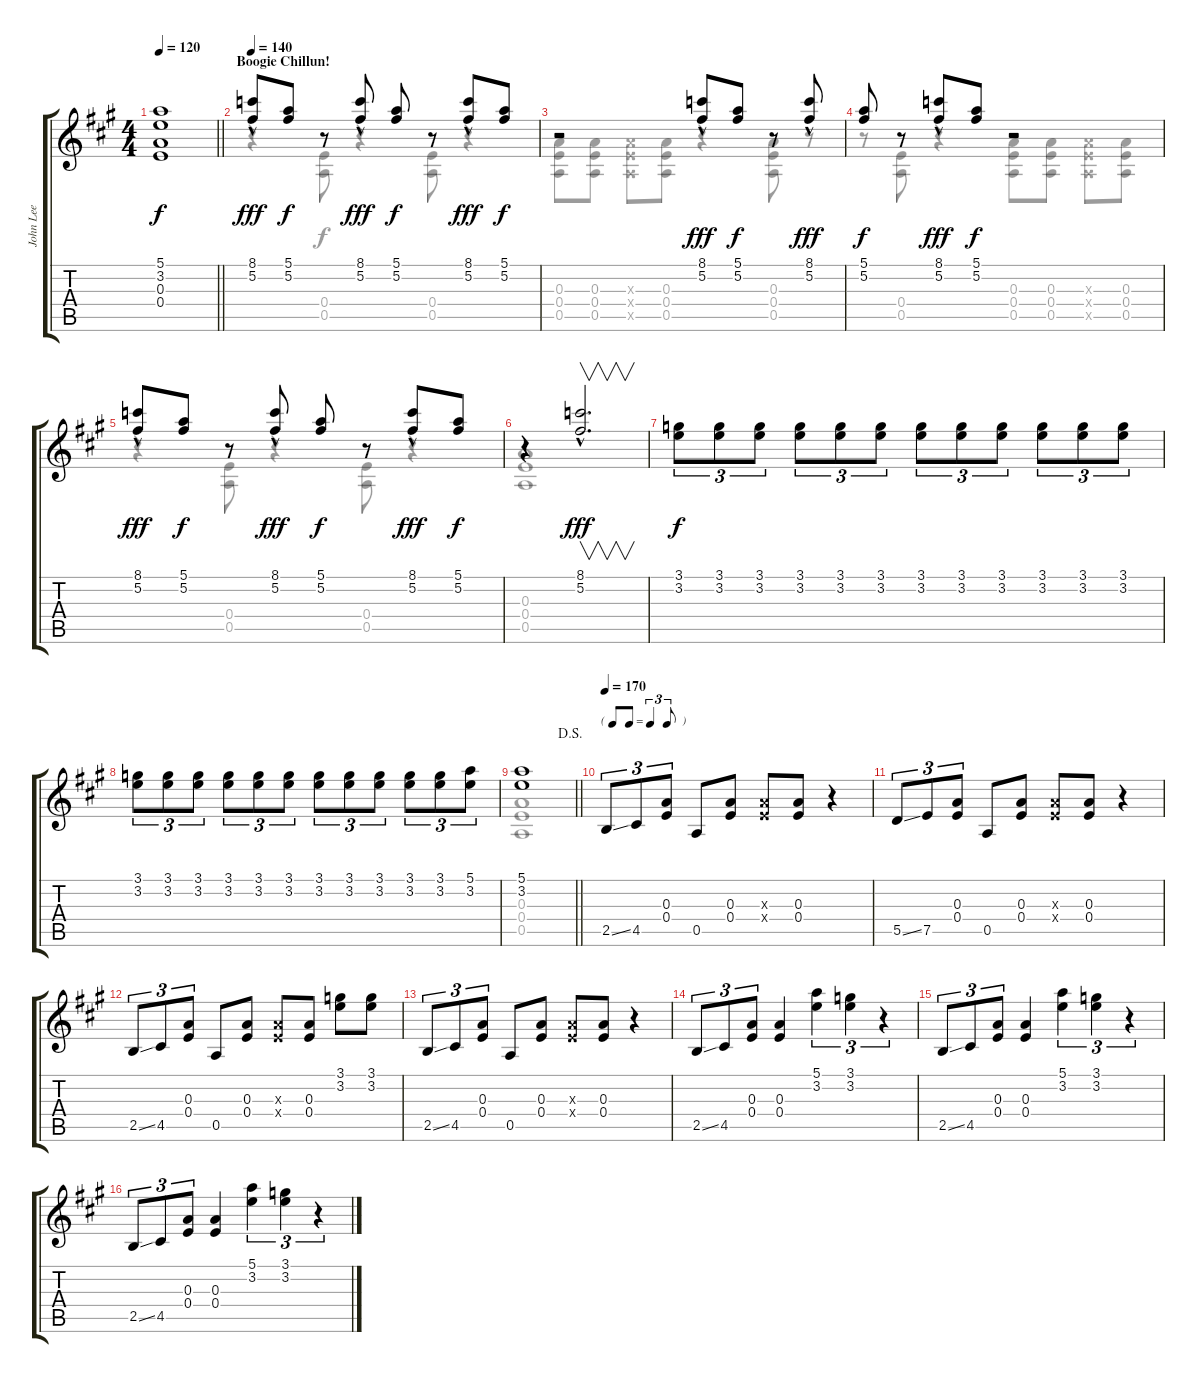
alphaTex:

\track ("John Lee" "John Lee") {instrument electricguitarclean}
\staff {score tabs}
\tuning (E4 Db4 A3 E3 A2 E2) {hide}
\voice
\ts (4 4)
\tempo 120
\clef g2
\barLineRight lightlight
\ks a
(5.1 3.2 0.3 0.4).1{dy f} |
\section ("" "Boogie Chillun!")
\tempo 140
(8.1{hac} 5.2{hac}).8{dy fff} (5.1 5.2).8{dy f} r.8 (8.1{hac} 5.2{hac}).8{dy fff} (5.1 5.2).8{dy f} r.8 (8.1{hac} 5.2{hac}).8{dy fff} (5.1 5.2).8{dy f} |
r.2 (8.1{hac} 5.2{hac}).8{dy fff} (5.1 5.2).8{dy f} r.8 (8.1{hac} 5.2{hac}).8{dy fff} |
(5.1 5.2).8{dy f} r.8 (8.1{hac} 5.2{hac}).8{dy fff} (5.1 5.2).8{dy f} r.2 |
(8.1{hac} 5.2{hac}).8{dy fff} (5.1 5.2).8{dy f} r.8 (8.1{hac} 5.2{hac}).8{dy fff} (5.1 5.2).8{dy f} r.8 (8.1{hac} 5.2{hac}).8{dy fff} (5.1 5.2).8{dy f} |
r.4 (8.1{hac} 5.2{hac}).2{v d dy fff} |
(3.1 3.2).8{tu (3 2) dy f} (3.1 3.2).8{tu (3 2)} (3.1 3.2).8{tu (3 2)} (3.1 3.2).8{tu (3 2)} (3.1 3.2).8{tu (3 2)} (3.1 3.2).8{tu (3 2)} (3.1 3.2).8{tu (3 2)} (3.1 3.2).8{tu (3 2)} (3.1 3.2).8{tu (3 2)} (3.1 3.2).8{tu (3 2)} (3.1 3.2).8{tu (3 2)} (3.1 3.2).8{tu (3 2)} |
(3.1 3.2).8{tu (3 2)} (3.1 3.2).8{tu (3 2)} (3.1 3.2).8{tu (3 2)} (3.1 3.2).8{tu (3 2)} (3.1 3.2).8{tu (3 2)} (3.1 3.2).8{tu (3 2)} (3.1 3.2).8{tu (3 2)} (3.1 3.2).8{tu (3 2)} (3.1 3.2).8{tu (3 2)} (3.1 3.2).8{tu (3 2)} (3.1 3.2).8{tu (3 2)} (5.1 3.2).8{tu (3 2)} |
\jump dalsegno
\barLineRight lightlight
(5.1 3.2).1 |
\tf triplet8th
\tempo 170
2.5{ss}.8{tu (3 2)} 4.5.8{tu (3 2)} (0.3 0.4).8{tu (3 2)} 0.5.8 (0.3 0.4).8 (0.3{x} 0.4{x}).8 (0.3 0.4).8 r.4 |
5.5{ss}.8{tu (3 2)} 7.5.8{tu (3 2)} (0.3 0.4).8{tu (3 2)} 0.5.8 (0.3 0.4).8 (0.3{x} 0.4{x}).8 (0.3 0.4).8 r.4 |
2.5{ss}.8{tu (3 2)} 4.5.8{tu (3 2)} (0.3 0.4).8{tu (3 2)} 0.5.8 (0.3 0.4).8 (0.3{x} 0.4{x}).8 (0.3 0.4).8 (3.1 3.2).8 (3.1 3.2).8 |
2.5{ss}.8{tu (3 2)} 4.5.8{tu (3 2)} (0.3 0.4).8{tu (3 2)} 0.5.8 (0.3 0.4).8 (0.3{x} 0.4{x}).8 (0.3 0.4).8 r.4 |
2.5{ss}.8{tu (3 2)} 4.5.8{tu (3 2)} (0.3 0.4).8{tu (3 2)} (0.3 0.4).4 (5.1 3.2).4{tu (3 2)} (3.1 3.2).4{tu (3 2)} r.4{tu (3 2)} |
2.5{ss}.8{tu (3 2)} 4.5.8{tu (3 2)} (0.3 0.4).8{tu (3 2)} (0.3 0.4).4 (5.1 3.2).4{tu (3 2)} (3.1 3.2).4{tu (3 2)} r.4{tu (3 2)} |
2.5{ss}.8{tu (3 2)} 4.5.8{tu (3 2)} (0.3 0.4).8{tu (3 2)} (0.3 0.4).4 (5.1 3.2).4{tu (3 2)} (3.1 3.2).4{tu (3 2)} r.4{tu (3 2)}
\voice
\clef g2
\ottava regular
\simile none
\barLineRight lightlight
\ks a
|
r.4 (0.4 0.5).8 r.4 (0.4 0.5).8 r.4 |
(0.3 0.4 0.5).8 (0.3 0.4 0.5).8 (0.3{x} 0.4{x} 0.5{x}).8 (0.3 0.4 0.5).8 r.4 (0.3 0.4 0.5).8 r.8 |
r.8 (0.4 0.5).8 r.4 (0.3 0.4 0.5).8 (0.3 0.4 0.5).8 (0.3{x} 0.4{x} 0.5{x}).8 (0.3 0.4 0.5).8 |
r.4 (0.4 0.5).8 r.4 (0.4 0.5).8 r.4 |
(0.3 0.4 0.5).1 |
|
|
\barLineRight lightlight
(0.3 0.4 0.5).1 |
|
|
|
|
|
|
